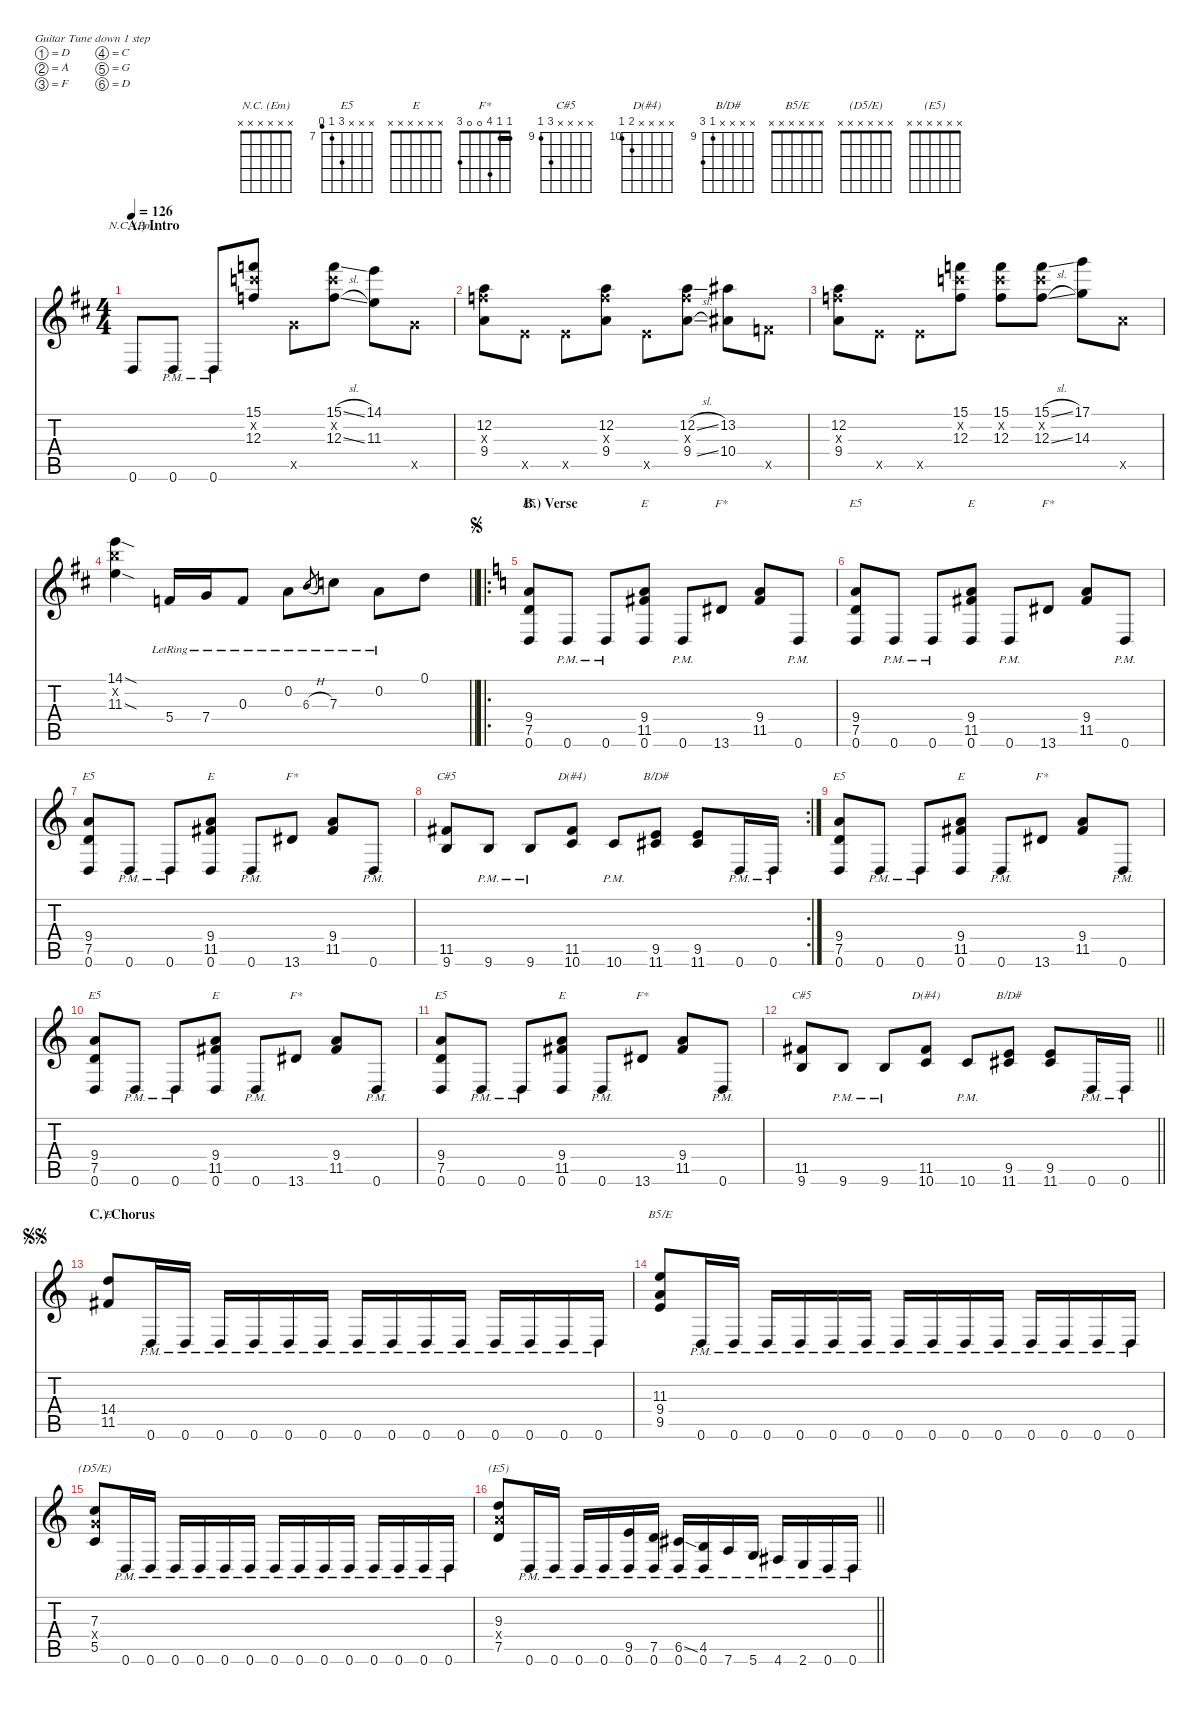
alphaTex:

\defaultSystemsLayout 4
\hideDynamics
\bracketExtendMode nobrackets
\singleTrackTrackNamePolicy hidden
\multiTrackTrackNamePolicy hidden
\firstSystemTrackNameMode fullname
\firstSystemTrackNameOrientation horizontal
\otherSystemsTrackNameOrientation horizontal
\track ("Gtr. 2 (elec. w/dist.)" "od.guit.") {instrument overdrivenguitar}
\staff {score tabs}
\tuning (D4 A3 F3 C3 G2 D2)
\chord ("N.C. (Em)" x x x x x x)
\chord ("E5" x x x 9 7 6) {firstfret 7}
\chord ("E" x x x 9 11 8) {firstfret 9}
\chord ("F*" 1 1 4 0 0 3) {barre 1}
\chord ("C#5" x x x x 11 9) {firstfret 9}
\chord ("D(#4)" x x x x 11 10) {firstfret 10}
\chord ("B/D#" x x x x 9 11) {firstfret 9}
\chord ("E" x x x x x x)
\chord ("B5/E" x x x x x x)
\chord ("(D5/E)" x x x x x x)
\chord ("(E5)" x x x x x x)
\ts (4 4)
\beaming (8 2 2 2 2)
\section ("" "A.) Intro  ")
\tempo 126
\clef g2
\ks d
0.6{acc forcenatural}.8{ch "N.C. (Em)" dy f instrument overdrivenguitar beam Up} 0.6{pm acc forcenatural}.8{beam Up} 0.6{pm acc forcenatural}.8{beam Up} (15.1{acc forcenatural} 15.2{x acc forcenatural} 12.3{acc forcenatural}).8{beam Up} 12.5{x acc forcenatural}.8{beam Down} (15.1{sl acc forcenatural} 15.2{x acc forcenatural} 12.3{sl acc forcenatural}).8{beam Down} (14.1{acc forcenatural} 11.3{acc forcenatural}).8{beam Down} 12.5{x acc forcenatural}.8{beam Down} |
(12.2{acc forcenatural} 12.3{x acc forcenatural} 9.4{acc forcenatural}).8{beam Down} 9.5{x acc forcenatural}.8{beam Down} 9.5{x acc forcenatural}.8{beam Down} (12.2{acc forcenatural} 12.3{x acc forcenatural} 9.4{acc forcenatural}).8{beam Down} 9.5{x acc forcenatural}.8{beam Down} (12.2{sl acc forcenatural} 12.3{x acc forcenatural} 9.4{sl acc forcenatural}).8{beam Down} (13.2{acc #} 10.4{acc #}).8{beam Down} 10.5{x acc forcenatural}.8{beam Down} |
(12.2{acc forcenatural} 12.3{x acc forcenatural} 9.4{acc forcenatural}).8{beam Down} 9.5{x acc forcenatural}.8{beam Down} 9.5{x acc forcenatural}.8{beam Down} (15.1{acc forcenatural} 15.2{x acc forcenatural} 12.3{acc forcenatural}).8{beam Down} (15.1{acc forcenatural} 15.2{x acc forcenatural} 12.3{acc forcenatural}).8{beam Down} (15.1{sl acc forcenatural} 15.2{x acc forcenatural} 12.3{sl acc forcenatural}).8{beam Down} (17.1{acc forcenatural} 14.3{acc forcenatural}).8{beam Down} 14.5{x acc forcenatural}.8{beam Down} |
\barLineRight lightlight
(14.1{sod acc forcenatural} 14.2{x acc forcenatural} 11.3{sod acc forcenatural}).4{beam Down} 5.4{lr acc forcenatural}.16{beam Up} 7.4{lr acc forcenatural}.16{beam Up} 0.3{lr acc forcenatural}.8{beam Up} 0.2{lr acc forcenatural}.8{beam Down} 6.3{h lr acc forcenatural}.8{gr dy mf beam Up} 7.3{lr acc forcenatural}.8{dy f beam Down} 0.2{lr acc forcenatural}.8{beam Down} 0.1{acc forcenatural}.8{beam Down} |
\ro
\section ("" "B.) Verse")
\jump segno
\ks c
(9.4 7.5 0.6).8{ch "E5" instrument distortionguitar beam Up} 0.6{pm}.8{beam Up} 0.6{pm}.8{beam Up} (9.4 11.5{acc #} 0.6).8{ch "E" beam Up} 0.6{pm}.8{beam Up} 13.6{acc #}.8{ch "F*" beam Up} (9.4 11.5{acc #}).8{beam Up} 0.6{pm}.8{beam Up} |
(9.4 7.5 0.6).8{ch "E5" beam Up} 0.6{pm}.8{beam Up} 0.6{pm}.8{beam Up} (9.4 11.5{acc #} 0.6).8{ch "E" beam Up} 0.6{pm}.8{beam Up} 13.6{acc #}.8{ch "F*" beam Up} (9.4 11.5{acc #}).8{beam Up} 0.6{pm}.8{beam Up} |
(9.4 7.5 0.6).8{ch "E5" beam Up} 0.6{pm}.8{beam Up} 0.6{pm}.8{beam Up} (9.4 11.5{acc #} 0.6).8{ch "E" beam Up} 0.6{pm}.8{beam Up} 13.6{acc #}.8{ch "F*" beam Up} (9.4 11.5{acc #}).8{beam Up} 0.6{pm}.8{beam Up} |
\rc 2
(11.5{acc #} 9.6).8{ch "C#5" beam Up} 9.6{pm}.8{beam Up} 9.6{pm}.8{beam Up} (11.5{acc #} 10.6).8{ch "D(#4)" beam Up} 10.6{pm}.8{beam Up} (9.5 11.6{acc #}).8{ch "B/D#" beam Up} (9.5 11.6{acc #}).8{beam Up} 0.6{pm}.16{beam Up} 0.6{pm}.16{beam Up} |
(9.4 7.5 0.6).8{ch "E5" beam Up} 0.6{pm}.8{beam Up} 0.6{pm}.8{beam Up} (9.4 11.5{acc #} 0.6).8{ch "E" beam Up} 0.6{pm}.8{beam Up} 13.6{acc #}.8{ch "F*" beam Up} (9.4 11.5{acc #}).8{beam Up} 0.6{pm}.8{beam Up} |
(9.4 7.5 0.6).8{ch "E5" beam Up} 0.6{pm}.8{beam Up} 0.6{pm}.8{beam Up} (9.4 11.5{acc #} 0.6).8{ch "E" beam Up} 0.6{pm}.8{beam Up} 13.6{acc #}.8{ch "F*" beam Up} (9.4 11.5{acc #}).8{beam Up} 0.6{pm}.8{beam Up} |
(9.4 7.5 0.6).8{ch "E5" beam Up} 0.6{pm}.8{beam Up} 0.6{pm}.8{beam Up} (9.4 11.5{acc #} 0.6).8{ch "E" beam Up} 0.6{pm}.8{beam Up} 13.6{acc #}.8{ch "F*" beam Up} (9.4 11.5{acc #}).8{beam Up} 0.6{pm}.8{beam Up} |
\barLineRight lightlight
(11.5{acc #} 9.6).8{ch "C#5" beam Up} 9.6{pm}.8{beam Up} 9.6{pm}.8{beam Up} (11.5{acc #} 10.6).8{ch "D(#4)" beam Up} 10.6{pm}.8{beam Up} (9.5 11.6{acc #}).8{ch "B/D#" beam Up} (9.5 11.6{acc #}).8{beam Up} 0.6{pm}.16{beam Up} 0.6{pm}.16{beam Up} |
\section ("" "C.) Chorus")
\jump segnosegno
(14.4 11.5{acc #}).8{ch "E" beam Up} 0.6{pm}.16{beam Up} 0.6{pm}.16{beam Up} 0.6{pm}.16{beam Up} 0.6{pm}.16{beam Up} 0.6{pm}.16{beam Up} 0.6{pm}.16{beam Up} 0.6{pm}.16{beam Up} 0.6{pm}.16{beam Up} 0.6{pm}.16{beam Up} 0.6{pm}.16{beam Up} 0.6{pm}.16{beam Up} 0.6{pm}.16{beam Up} 0.6{pm}.16{beam Up} 0.6{pm}.16{beam Up} |
(11.3 9.4 9.5).8{ch "B5/E" beam Up} 0.6{pm}.16{beam Up} 0.6{pm}.16{beam Up} 0.6{pm}.16{beam Up} 0.6{pm}.16{beam Up} 0.6{pm}.16{beam Up} 0.6{pm}.16{beam Up} 0.6{pm}.16{beam Up} 0.6{pm}.16{beam Up} 0.6{pm}.16{beam Up} 0.6{pm}.16{beam Up} 0.6{pm}.16{beam Up} 0.6{pm}.16{beam Up} 0.6{pm}.16{beam Up} 0.6{pm}.16{beam Up} |
(7.3 7.4{x} 5.5).8{ch "(D5/E)" beam Up} 0.6{pm}.16{beam Up} 0.6{pm}.16{beam Up} 0.6{pm}.16{beam Up} 0.6{pm}.16{beam Up} 0.6{pm}.16{beam Up} 0.6{pm}.16{beam Up} 0.6{pm}.16{beam Up} 0.6{pm}.16{beam Up} 0.6{pm}.16{beam Up} 0.6{pm}.16{beam Up} 0.6{pm}.16{beam Up} 0.6{pm}.16{beam Up} 0.6{pm}.16{beam Up} 0.6{pm}.16{beam Up} |
\barLineRight lightlight
(9.3 9.4{x} 7.5).8{ch "(E5)" beam Up} 0.6{pm}.16{beam Up} 0.6{pm}.16{beam Up} 0.6{pm}.16{beam Up} 0.6{pm}.16{beam Up} (9.5{pm} 0.6{pm}).16{beam Up} (7.5{pm} 0.6{pm}).16{beam Up} (6.5{ss pm acc #} 0.6{pm}).16{beam Up} (4.5{pm} 0.6{pm}).16{beam Up} 7.6{pm}.16{beam Up} 5.6{pm}.16{beam Up} 4.6{pm acc #}.16{beam Up} 2.6{pm}.16{beam Up} 0.6{pm}.16{beam Up} 0.6{pm}.16{beam Up}
